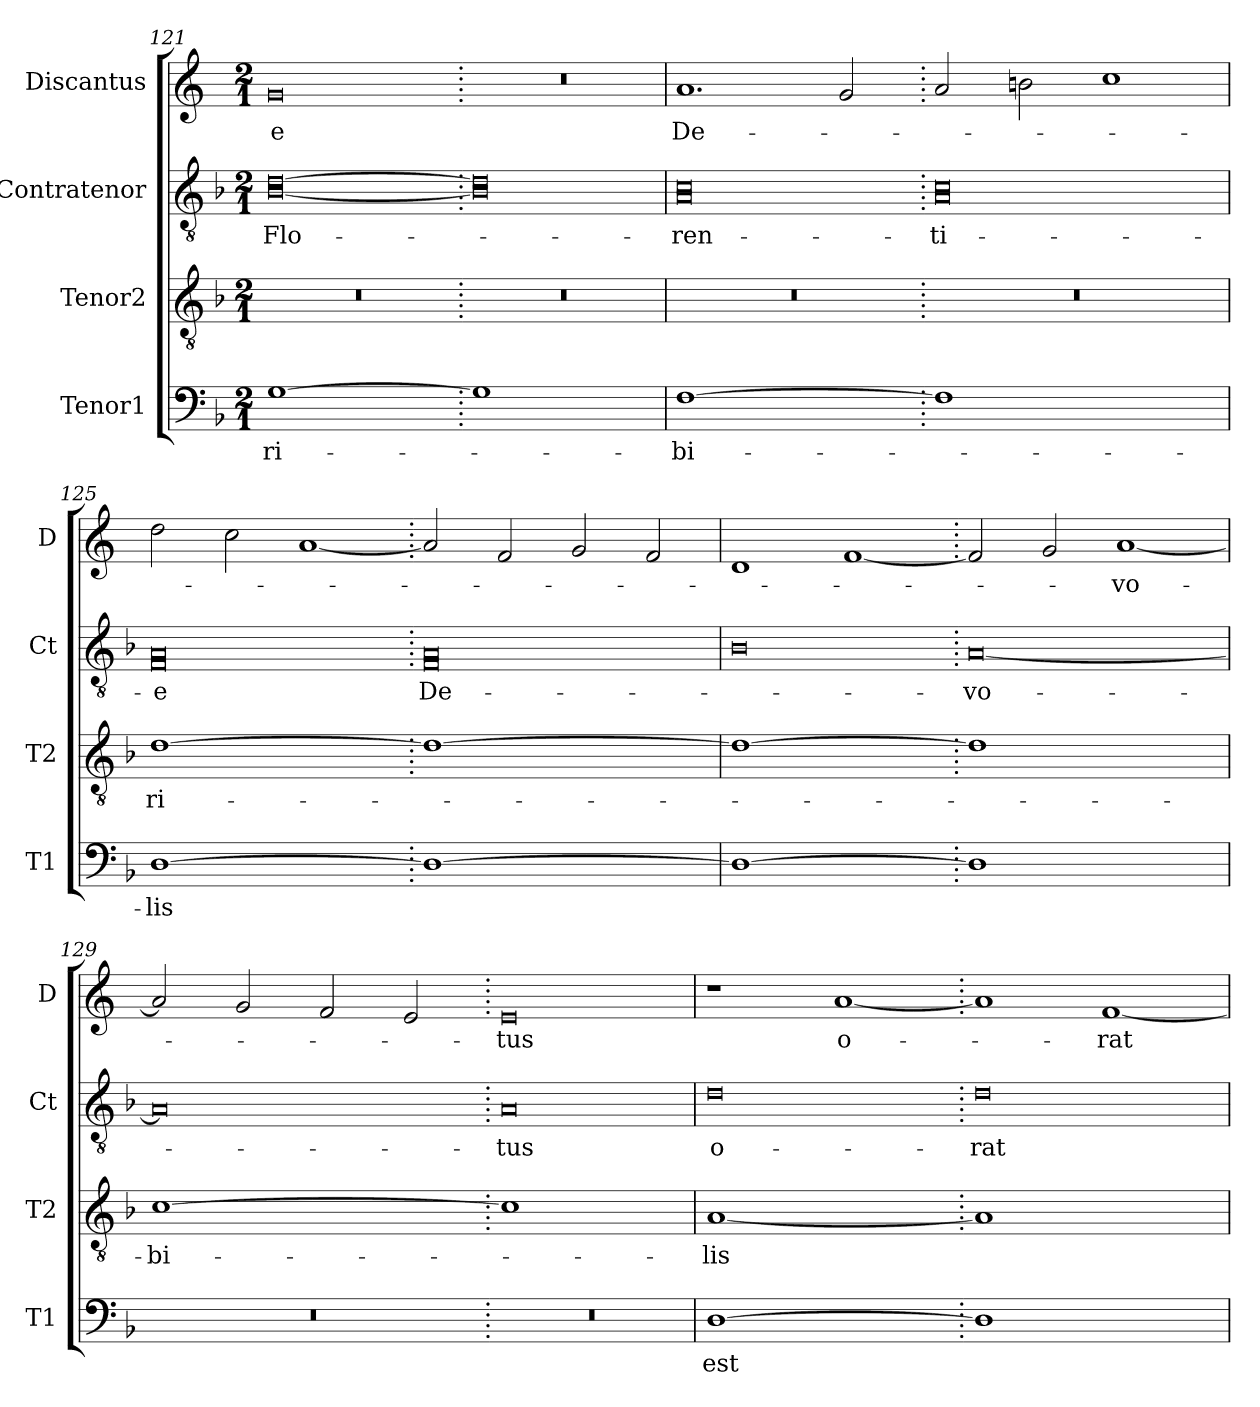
**kern	**text	**kern	**text	**kern	**text	**kern	**text
*part4	*part4	*part3	*part3	*part2	*part2	*part1	*part1
*staff4	*staff4	*staff3	*staff3	*staff2	*staff2	*staff1	*staff1
*I"Tenor1	*	*I"Tenor2	*	*I"Contratenor	*	*I"Discantus	*
*I'T1	*	*I'T2	*	*I'Ct	*	*I'D	*
*clefF4	*	*clefGv2	*	*clefGv2	*	*clefG2	*
*k[b-]	*	*k[b-]	*	*k[b-]	*	*k[]	*
*M2/1	*	*M2/1	*	*M2/1	*	*M2/1	*
=121	=121	=121	=121	=121	=121	=121	=121
!LO:N:vis=1	!	!LO:N:vis=1	!	!	!	!	!
[0G	-ri-	0r	.	[0B-\ [0d\	Flo-	0g	-e
=122.	=122.	=122.	=122.	=122.	=122.	=122.	=122.
!LO:N:vis=1	!	!LO:N:vis=1	!	!	!	!	!
0G]	.	0r	.	0B-]\ 0d]\	.	0r	.
=123	=123	=123	=123	=123	=123	=123	=123
!LO:N:vis=1	!	!LO:N:vis=1	!	!	!	!	!
[0F	-bi-	0r	.	0A\ 0c\	-ren-	1.a	De-
.	.	.	.	.	.	2g/	.
=124.	=124.	=124.	=124.	=124.	=124.	=124.	=124.
!LO:N:vis=1	!	!LO:N:vis=1	!	!	!	!	!
0F]	.	0r	.	0A\ 0c\	-ti-	2a/	.
.	.	.	.	.	.	2bn\	.
.	.	.	.	.	.	1cc	.
=125	=125	=125	=125	=125	=125	=125	=125
!LO:N:vis=1	!	!LO:N:vis=1	!	!	!	!	!
[0D	-lis	[0d	-ri-	0F\ 0A\	-e	2dd\	.
.	.	.	.	.	.	2cc\	.
.	.	.	.	.	.	[1a	.
=126.	=126.	=126.	=126.	=126.	=126.	=126.	=126.
!LO:N:vis=1	!	!LO:N:vis=1	!	!	!	!	!
0D_	.	0d_	.	0F\ 0A\	De-	2a/]	.
.	.	.	.	.	.	2f/	.
.	.	.	.	.	.	2g/	.
.	.	.	.	.	.	2f/	.
=127	=127	=127	=127	=127	=127	=127	=127
!LO:N:vis=1	!	!LO:N:vis=1	!	!	!	!	!
0D_	.	0d_	.	0B-	.	1d	.
.	.	.	.	.	.	[1f	.
=128.	=128.	=128.	=128.	=128.	=128.	=128.	=128.
!LO:N:vis=1	!	!LO:N:vis=1	!	!	!	!	!
0D]	.	0d]	.	[0A	-vo-	2f/]	.
.	.	.	.	.	.	2g/	.
.	.	.	.	.	.	[1a	-vo-
=129	=129	=129	=129	=129	=129	=129	=129
!LO:N:vis=1	!	!LO:N:vis=1	!	!	!	!	!
0r	.	[0c	-bi-	0A]	.	2a/]	.
.	.	.	.	.	.	2g/	.
.	.	.	.	.	.	2f/	.
.	.	.	.	.	.	2e/	.
=130.	=130.	=130.	=130.	=130.	=130.	=130.	=130.
!LO:N:vis=1	!	!LO:N:vis=1	!	!	!	!	!
0r	.	0c]	.	0A	-tus	0e	-tus
=131	=131	=131	=131	=131	=131	=131	=131
!LO:N:vis=1	!	!LO:N:vis=1	!	!	!	!	!
[0D	est	[0A	-lis	0d	o-	1r	.
.	.	.	.	.	.	[1a	o-
=132.	=132.	=132.	=132.	=132.	=132.	=132.	=132.
!LO:N:vis=1	!	!LO:N:vis=1	!	!	!	!	!
0D]	.	0A]	.	0d	-rat	1a]	.
.	.	.	.	.	.	[1f	-rat
=	=	=	=	=	=	=	=
*-	*-	*-	*-	*-	*-	*-	*-
